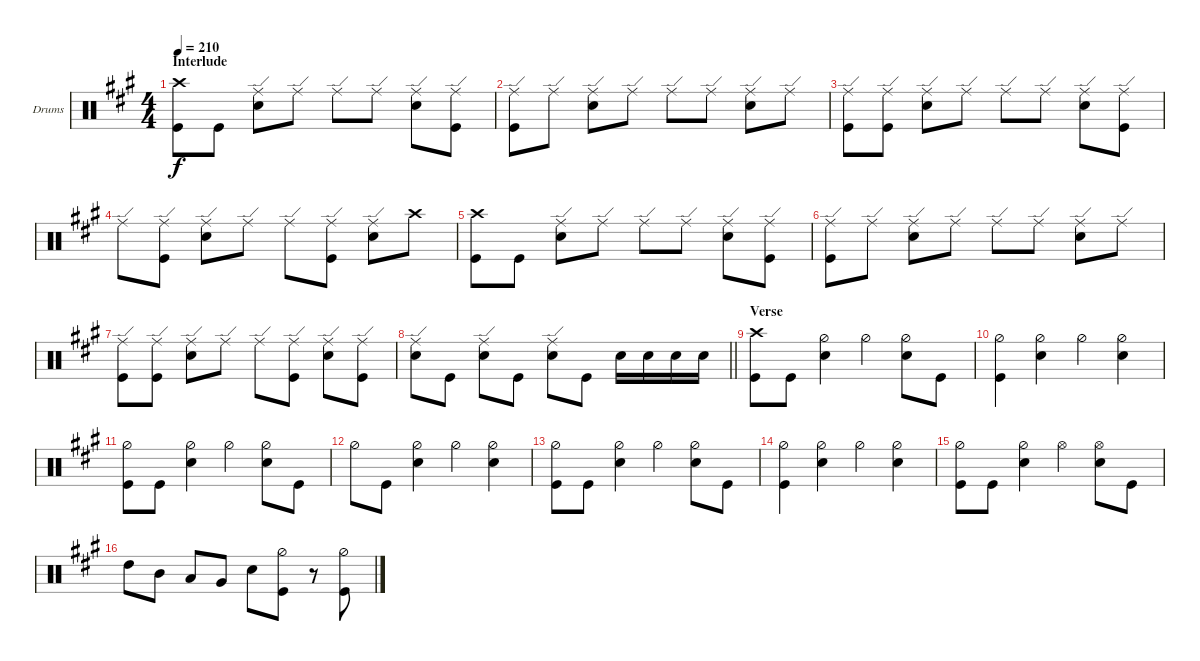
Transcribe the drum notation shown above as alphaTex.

\defaultSystemsLayout 4
\bracketExtendMode groupsimilarinstruments
\firstSystemTrackNameOrientation horizontal
\otherSystemsTrackNameOrientation horizontal
\track ("Drums" "Drums") {instrument percussion}
\staff {score}
\articulation defaults
\ts (4 4)
\section ("" "Interlude")
\tempo 210
\clef neutral
\ks a
("Kick (hit)" "Crash high (hit)").8{dy f} "Kick (hit)".8 ("Snare (hit) 2" "Ride (edge)").8 "Ride (edge)".8 "Ride (edge)".8 "Ride (edge)".8 ("Snare (hit) 2" "Ride (edge)").8 ("Ride (edge)" "Kick (hit)").8 |
("Kick (hit)" "Ride (edge)").8 "Ride (edge)".8 ("Snare (hit) 2" "Ride (edge)").8 "Ride (edge)".8 "Ride (edge)".8 "Ride (edge)".8 ("Snare (hit) 2" "Ride (edge)").8 "Ride (edge)".8 |
("Kick (hit)" "Ride (edge)").8 ("Kick (hit)" "Ride (edge)").8 ("Snare (hit) 2" "Ride (edge)").8 "Ride (edge)".8 "Ride (edge)".8 "Ride (edge)".8 ("Snare (hit) 2" "Ride (edge)").8 ("Ride (edge)" "Kick (hit)").8 |
"Ride (edge)".8 ("Kick (hit)" "Ride (edge)").8 ("Snare (hit) 2" "Ride (edge)").8 "Ride (edge)".8 "Ride (edge)".8 ("Kick (hit)" "Ride (edge)").8 ("Snare (hit) 2" "Ride (edge)").8 "Crash high (hit)".8 |
("Kick (hit)" "Crash high (hit)").8 "Kick (hit)".8 ("Snare (hit) 2" "Ride (edge)").8 "Ride (edge)".8 "Ride (edge)".8 "Ride (edge)".8 ("Snare (hit) 2" "Ride (edge)").8 ("Ride (edge)" "Kick (hit)").8 |
("Kick (hit)" "Ride (edge)").8 "Ride (edge)".8 ("Snare (hit) 2" "Ride (edge)").8 "Ride (edge)".8 "Ride (edge)".8 "Ride (edge)".8 ("Snare (hit) 2" "Ride (edge)").8 "Ride (edge)".8 |
("Kick (hit)" "Ride (edge)").8 ("Kick (hit)" "Ride (edge)").8 ("Snare (hit) 2" "Ride (edge)").8 "Ride (edge)".8 "Ride (edge)".8 ("Kick (hit)" "Ride (edge)").8 ("Snare (hit) 2" "Ride (edge)").8 ("Ride (edge)" "Kick (hit)").8 |
\barLineRight lightlight
("Ride (edge)" "Snare (hit) 2").8 "Kick (hit)".8 ("Ride (edge)" "Snare (hit) 2").8 "Kick (hit)".8 ("Ride (edge)" "Snare (hit) 2").8 "Kick (hit)".8 "Snare (hit) 2".16 "Snare (hit) 2".16 "Snare (hit) 2".16 "Snare (hit) 2".16 |
\section ("" "Verse")
("Kick (hit)" "Crash high (hit)").8 "Kick (hit)".8 ("Snare (hit) 2" "Hi-Hat (half)").4 "Hi-Hat (half)".4 ("Snare (hit) 2" "Hi-Hat (half)").8 "Kick (hit)".8 |
("Kick (hit)" "Hi-Hat (half)").4 ("Hi-Hat (half)" "Snare (hit) 2").4 "Hi-Hat (half)".4 ("Hi-Hat (half)" "Snare (hit) 2").4 |
("Kick (hit)" "Hi-Hat (half)").8 "Kick (hit)".8 ("Snare (hit) 2" "Hi-Hat (half)").4 "Hi-Hat (half)".4 ("Snare (hit) 2" "Hi-Hat (half)").8 "Kick (hit)".8 |
"Hi-Hat (half)".8 "Kick (hit)".8 ("Hi-Hat (half)" "Snare (hit) 2").4 "Hi-Hat (half)".4 ("Hi-Hat (half)" "Snare (hit) 2").4 |
("Kick (hit)" "Hi-Hat (half)").8 "Kick (hit)".8 ("Snare (hit) 2" "Hi-Hat (half)").4 "Hi-Hat (half)".4 ("Snare (hit) 2" "Hi-Hat (half)").8 "Kick (hit)".8 |
("Kick (hit)" "Hi-Hat (half)").4 ("Hi-Hat (half)" "Snare (hit) 2").4 "Hi-Hat (half)".4 ("Hi-Hat (half)" "Snare (hit) 2").4 |
("Kick (hit)" "Hi-Hat (half)").8 "Kick (hit)".8 ("Snare (hit) 2" "Hi-Hat (half)").4 "Hi-Hat (open)".4 ("Snare (hit) 2" "Hi-Hat (open)").8 "Kick (hit)".8 |
"High Tom (hit)".8 "Mid Tom (hit)".8 "Low Tom (hit)".8 "Very Low Tom (hit)".8 "Snare (hit) 2".8 ("Kick (hit)" "Hi-Hat (half)").8 r.8 ("Kick (hit)" "Hi-Hat (half)").8
